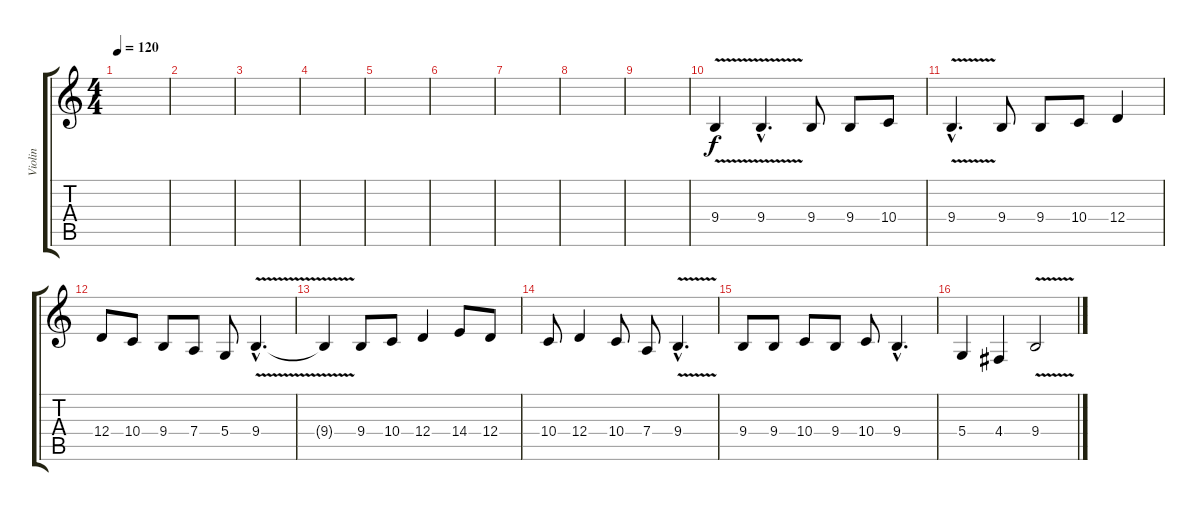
\track ("Violin" "Violin") {instrument violin}
\staff {score tabs}
\tuning (E4 B3 G3 D3 A2 E2) {hide}
\ts (4 4)
\tempo 120
\clef g2
\ks c
|
|
|
|
|
|
|
|
|
9.4{v}.4 9.4{v hac}.4{d} 9.4.8 9.4.8 10.4.8 |
9.4{v hac}.4{d} 9.4.8 9.4.8 10.4.8 12.4.4 |
12.4.8 10.4.8 9.4.8 7.4.8 5.4.8 9.4{v hac}.4{d} |
9.4{t}.4 9.4.8 10.4.8 12.4.4 14.4.8 12.4.8 |
10.4.8 12.4.4 10.4.8 7.4.8 9.4{v hac}.4{d} |
9.4.8 9.4.8 10.4.8 9.4.8 10.4.8 9.4{hac}.4{d} |
5.4.4 4.4.4 9.4{v}.2
